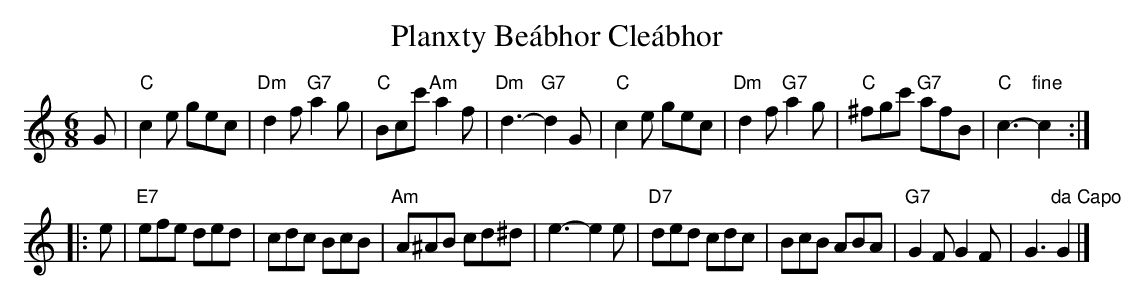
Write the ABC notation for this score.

X:1
T: Planxty Be\'abhor Cle\'abhor
M: 6/8
L: 1/8
K: C
G \
| "C"c2e gec | "Dm"d2f "G7"a2g | "C"Bcc' "Am"a2f | "Dm"d3- "G7"d2G \
| "C"c2e gec | "Dm"d2f "G7"a2g | "C"^fgc' "G7"afB | "C"c3- "fine"c2 :|
|: e \
| "E7"efe ded | cdc BcB | "Am"A^AB cd^d | e3- e2e \
| "D7"ded cdc | BcB ABA | "G7"G2F G2F | G3 "da Capo"G2 |]
